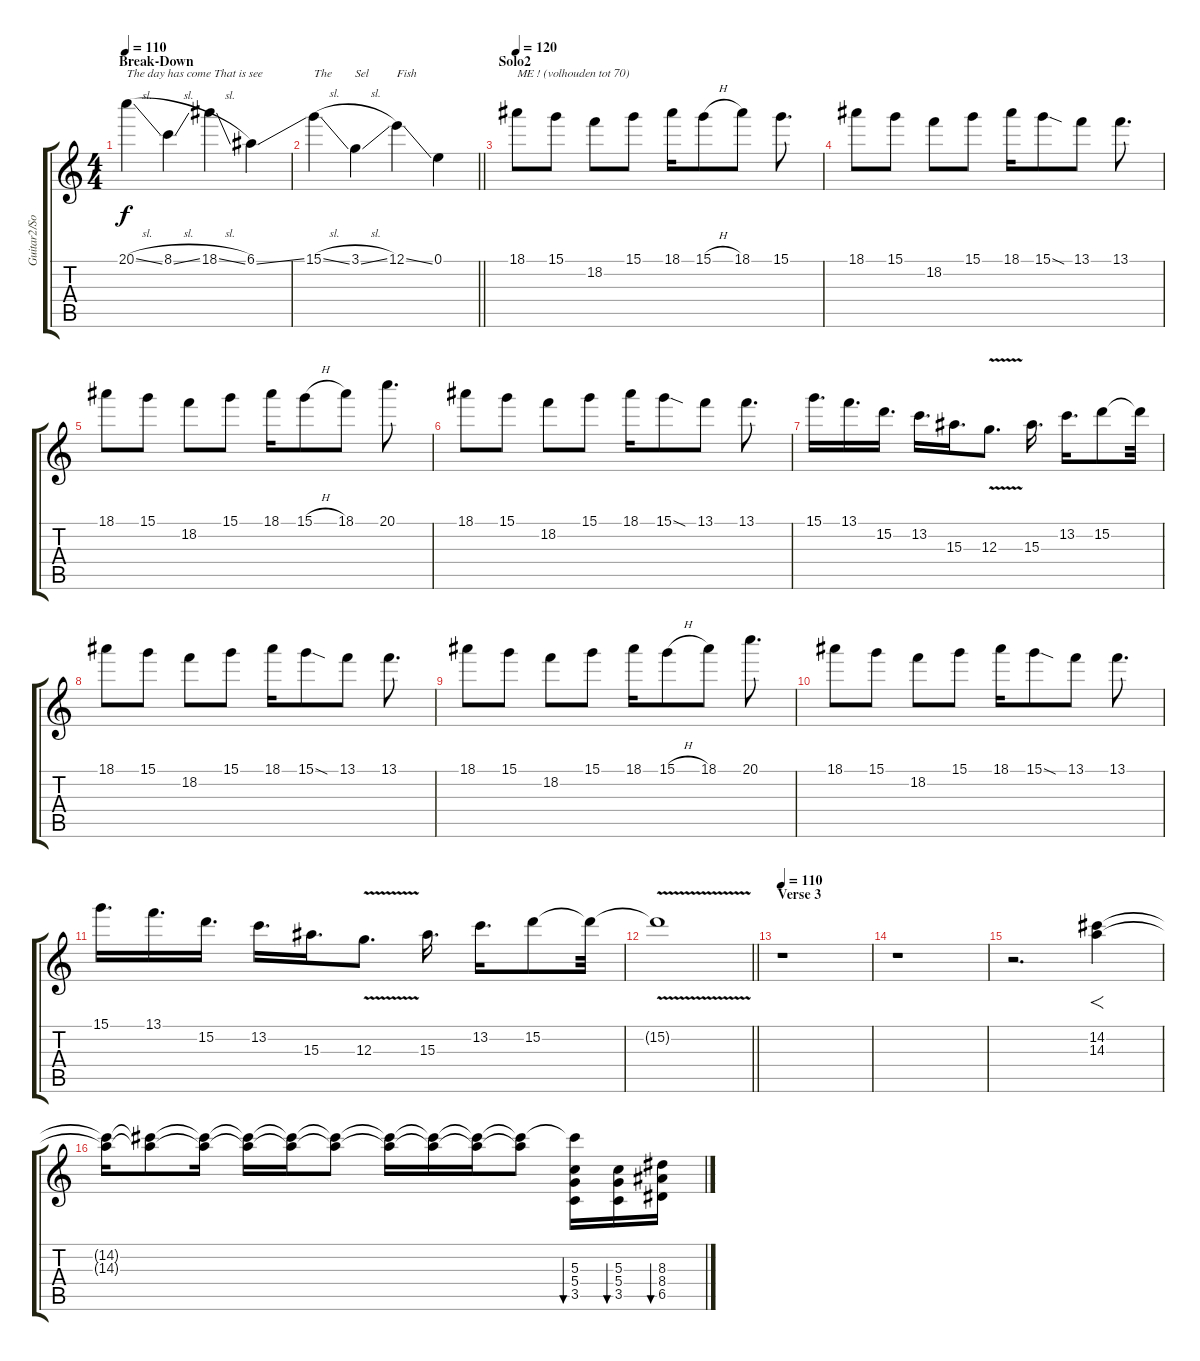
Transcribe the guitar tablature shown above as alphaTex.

\track ("Guitar2/Solo" "Guitar2/So") {instrument overdrivenguitar}
\staff {score tabs}
\tuning (E4 B3 G3 D3 A2 E2) {hide}
\ts (4 4)
\section ("" "Break-Down")
\tempo 110
\clef g2
\ks c
20.1{sl}.4{txt "The day has come That is see" dy f} 8.1{sl}.4 18.1{sl}.4 6.1{ss}.4 |
\barLineRight lightlight
15.1{sl}.4{txt "The        "} 3.1{sl}.4{txt "Sel"} 12.1{ss}.4{txt "Fish"} 0.1.4 |
\section ("" "Solo2")
\tempo 120
18.1.8{txt "ME ! (volhouden tot 70)"} 15.1.8 18.2.8 15.1.8 18.1.16 15.1{h}.8 18.1.8 15.1.8{d} |
18.1.8 15.1.8 18.2.8 15.1.8 18.1.16 15.1{sod}.8 13.1.8 13.1.8{d} |
18.1.8 15.1.8 18.2.8 15.1.8 18.1.16 15.1{h}.8 18.1.8 20.1.8{d} |
18.1.8 15.1.8 18.2.8 15.1.8 18.1.16 15.1{sod}.8 13.1.8 13.1.8{d} |
15.1.16{d} 13.1.16{d} 15.2.16{d} 13.2.16{d} 15.3.16{d} 12.3{v}.8{d} 15.3.16{d} 13.2.16{d} 15.2.8 15.2{t}.32 |
18.1.8 15.1.8 18.2.8 15.1.8 18.1.16 15.1{sod}.8 13.1.8 13.1.8{d} |
18.1.8 15.1.8 18.2.8 15.1.8 18.1.16 15.1{h}.8 18.1.8 20.1.8{d} |
18.1.8 15.1.8 18.2.8 15.1.8 18.1.16 15.1{sod}.8 13.1.8 13.1.8{d} |
15.1.16{d} 13.1.16{d} 15.2.16{d} 13.2.16{d} 15.3.16{d} 12.3{v}.8{d} 15.3.16{d} 13.2.16{d} 15.2.8 15.2{t}.32 |
\barLineRight lightlight
15.2{v t}.1 |
\section ("" "Verse 3")
\tempo 110
r.1 |
r.1 |
r.2{d} (14.2 14.3).4{f} |
(14.2{t} 14.3{t}).16 (14.2{t} 14.3{t}).8 (14.2{t} 14.3{t}).16 (14.2{t} 14.3{t}).16 (14.2{t} 14.3{t}).16 (14.2{t} 14.3{t}).8 (14.2{t} 14.3{t}).16 (14.2{t} 14.3{t}).16 (14.2{t} 14.3{t}).16 (14.2{t} 14.3{t}).8 (14.2{t} 5.3 5.4 3.5).16{bu 60} (5.3 5.4 3.5).16{bu 60} (8.3 8.4 6.5).16{bu 60}
